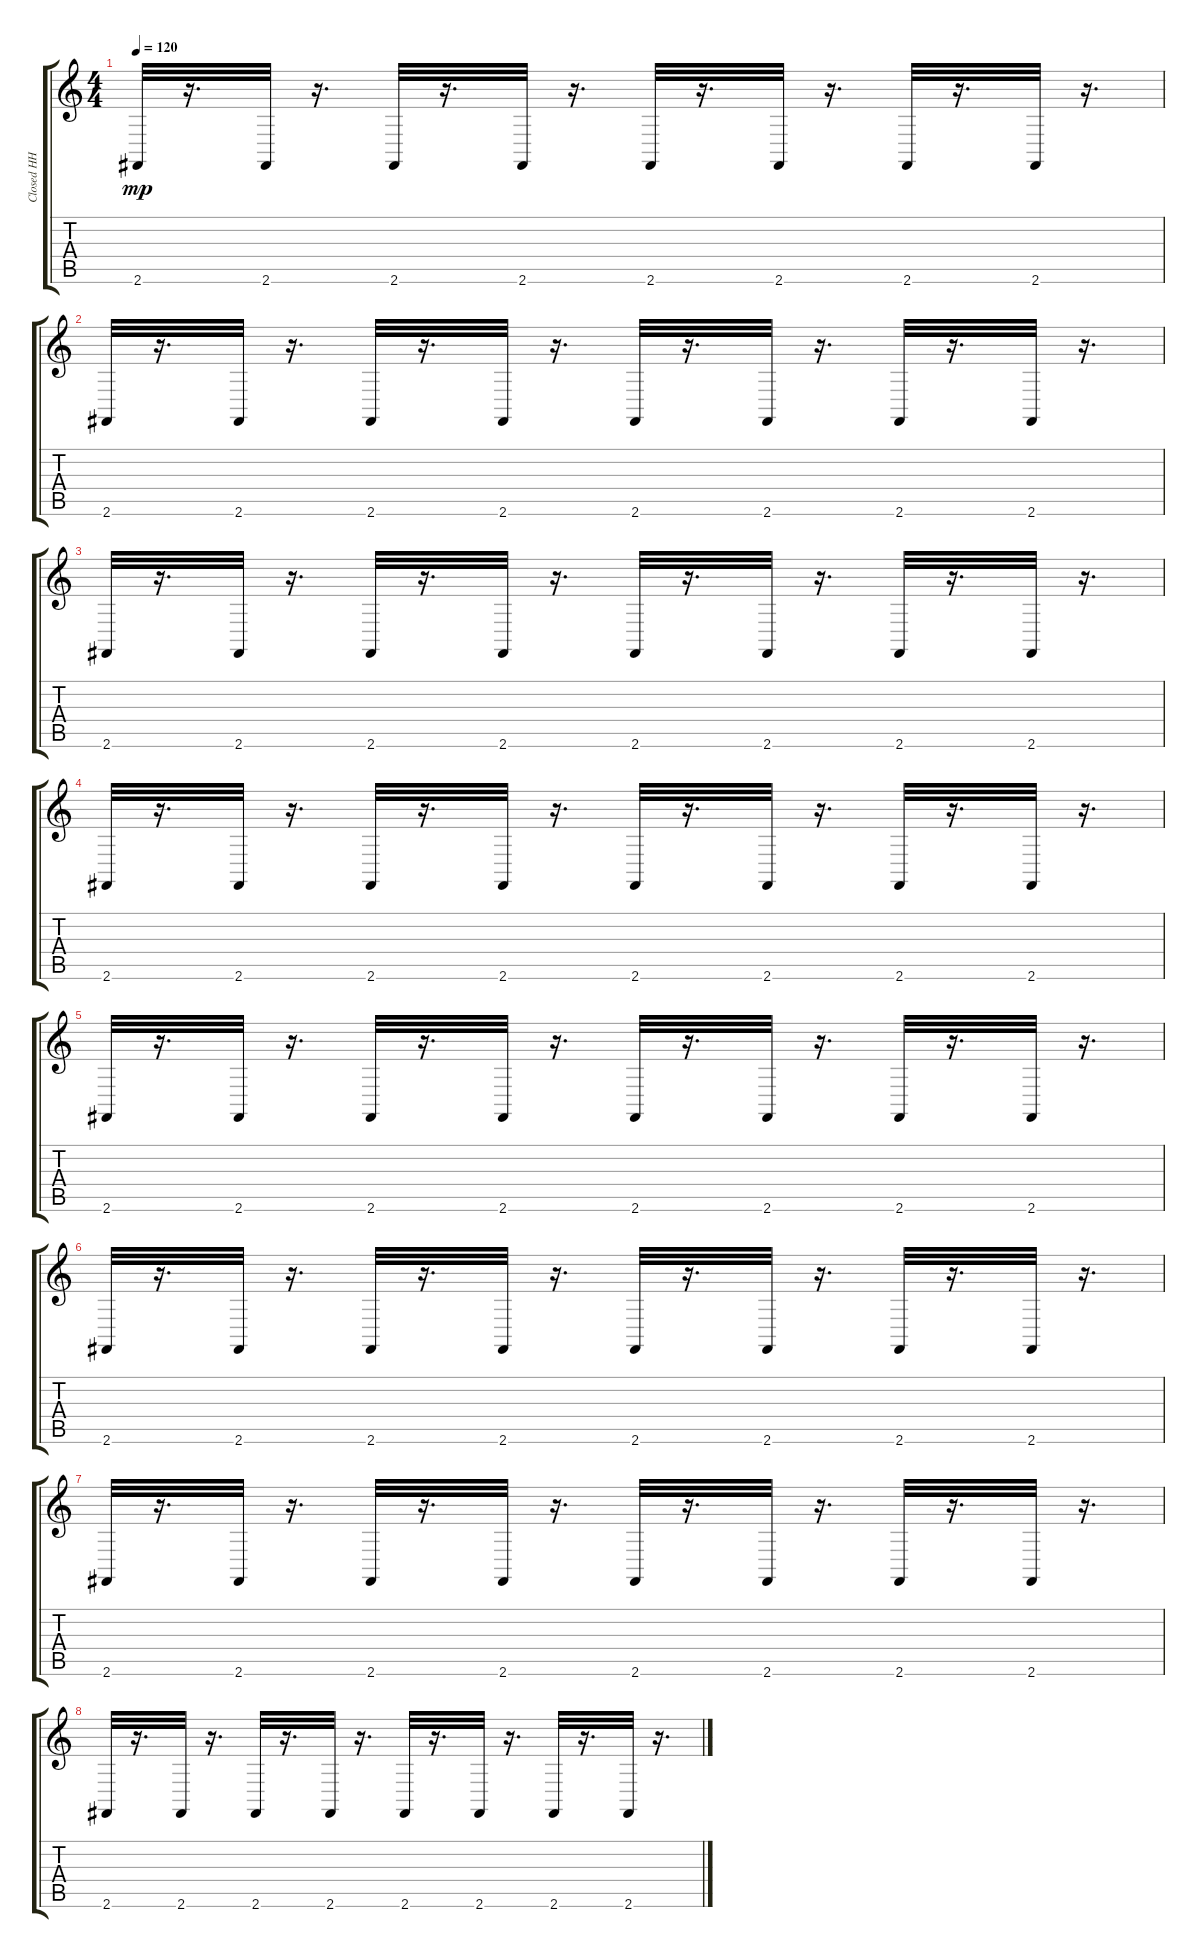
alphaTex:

\track ("Closed HH           " "Closed HH ") {instrument acousticgrandpiano}
\staff {score tabs}
\tuning (E4 B3 G3 D3 A2 E2) {hide}
\ts (4 4)
\tempo 120
\clef g2
\ks c
2.6.32{dy mp} r.16{d} 2.6.32 r.16{d} 2.6.32 r.16{d} 2.6.32 r.16{d} 2.6.32 r.16{d} 2.6.32 r.16{d} 2.6.32 r.16{d} 2.6.32 r.16{d} |
2.6.32 r.16{d} 2.6.32 r.16{d} 2.6.32 r.16{d} 2.6.32 r.16{d} 2.6.32 r.16{d} 2.6.32 r.16{d} 2.6.32 r.16{d} 2.6.32 r.16{d} |
2.6.32 r.16{d} 2.6.32 r.16{d} 2.6.32 r.16{d} 2.6.32 r.16{d} 2.6.32 r.16{d} 2.6.32 r.16{d} 2.6.32 r.16{d} 2.6.32 r.16{d} |
2.6.32 r.16{d} 2.6.32 r.16{d} 2.6.32 r.16{d} 2.6.32 r.16{d} 2.6.32 r.16{d} 2.6.32 r.16{d} 2.6.32 r.16{d} 2.6.32 r.16{d} |
2.6.32 r.16{d} 2.6.32 r.16{d} 2.6.32 r.16{d} 2.6.32 r.16{d} 2.6.32 r.16{d} 2.6.32 r.16{d} 2.6.32 r.16{d} 2.6.32 r.16{d} |
2.6.32 r.16{d} 2.6.32 r.16{d} 2.6.32 r.16{d} 2.6.32 r.16{d} 2.6.32 r.16{d} 2.6.32 r.16{d} 2.6.32 r.16{d} 2.6.32 r.16{d} |
2.6.32 r.16{d} 2.6.32 r.16{d} 2.6.32 r.16{d} 2.6.32 r.16{d} 2.6.32 r.16{d} 2.6.32 r.16{d} 2.6.32 r.16{d} 2.6.32 r.16{d} |
2.6.32 r.16{d} 2.6.32 r.16{d} 2.6.32 r.16{d} 2.6.32 r.16{d} 2.6.32 r.16{d} 2.6.32 r.16{d} 2.6.32 r.16{d} 2.6.32 r.16{d}
